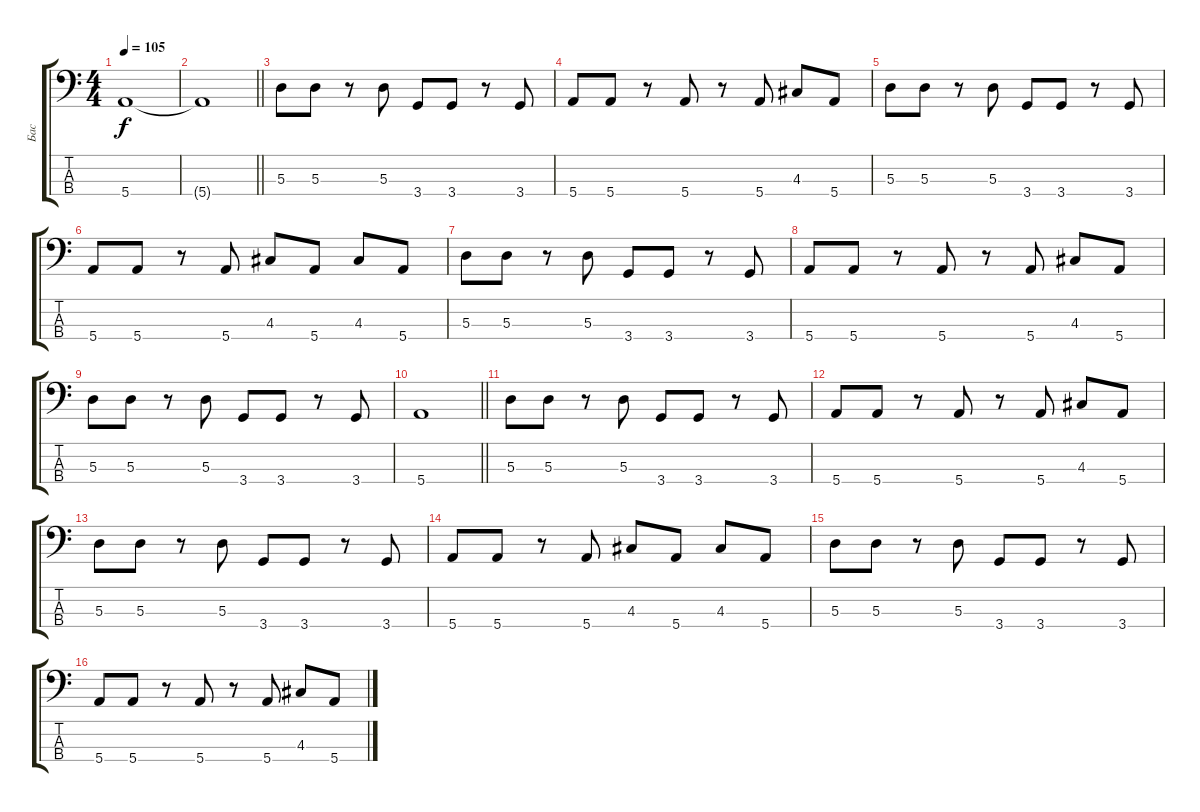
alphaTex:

\track ("Бас" "Бас") {instrument electricbassfinger}
\staff {score tabs}
\tuning (G2 D2 A1 E1) {hide}
\ts (4 4)
\tempo 105
\clef f4
\ks c
5.4.1{dy f} |
\barLineRight lightlight
5.4{t}.1 |
5.3.8 5.3.8 r.8 5.3.8 3.4.8 3.4.8 r.8 3.4.8 |
5.4.8 5.4.8 r.8 5.4.8 r.8 5.4.8 4.3.8 5.4.8 |
5.3.8 5.3.8 r.8 5.3.8 3.4.8 3.4.8 r.8 3.4.8 |
5.4.8 5.4.8 r.8 5.4.8 4.3.8 5.4.8 4.3.8 5.4.8 |
5.3.8 5.3.8 r.8 5.3.8 3.4.8 3.4.8 r.8 3.4.8 |
5.4.8 5.4.8 r.8 5.4.8 r.8 5.4.8 4.3.8 5.4.8 |
5.3.8 5.3.8 r.8 5.3.8 3.4.8 3.4.8 r.8 3.4.8 |
\barLineRight lightlight
5.4.1 |
5.3.8 5.3.8 r.8 5.3.8 3.4.8 3.4.8 r.8 3.4.8 |
5.4.8 5.4.8 r.8 5.4.8 r.8 5.4.8 4.3.8 5.4.8 |
5.3.8 5.3.8 r.8 5.3.8 3.4.8 3.4.8 r.8 3.4.8 |
5.4.8 5.4.8 r.8 5.4.8 4.3.8 5.4.8 4.3.8 5.4.8 |
5.3.8 5.3.8 r.8 5.3.8 3.4.8 3.4.8 r.8 3.4.8 |
5.4.8 5.4.8 r.8 5.4.8 r.8 5.4.8 4.3.8 5.4.8
